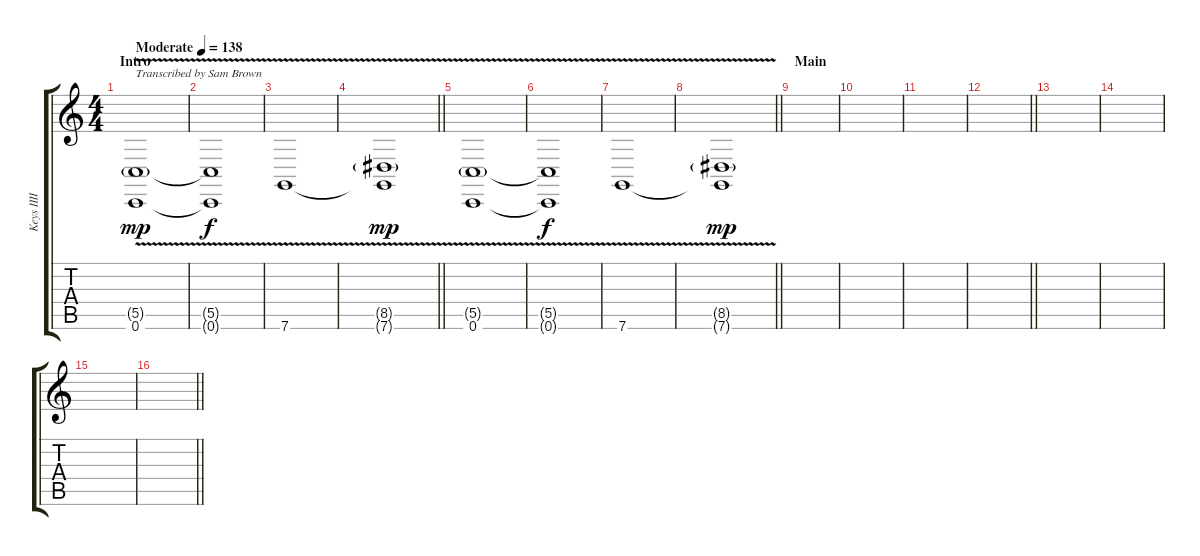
\track ("Keys IIII" "Keys IIII") {instrument pad2warm}
\staff {score tabs}
\tuning (D4 A3 F3 C3 G2 C2) {hide}
\ts (4 4)
\section ("" "Intro")
\tempo (138 "Moderate")
\clef g2
\ks c
(5.5{v g} 0.6{v}).1{txt "Transcribed by Sam Brown" dy mp instrument pad2warm} |
(5.5{t} 0.6{t}).1{dy f} |
7.6{v}.1 |
\barLineRight lightlight
(8.5{g} 7.6{t}).1{dy mp} |
\section ("" "")
(5.5{g} 0.6{v}).1 |
(5.5{t} 0.6{t}).1{dy f} |
7.6{v}.1 |
\barLineRight lightlight
(8.5{g} 7.6{t}).1{dy mp} |
\section ("" "Main")
|
|
|
\barLineRight lightlight
|
\section ("" "")
|
|
|
\barLineRight lightlight
